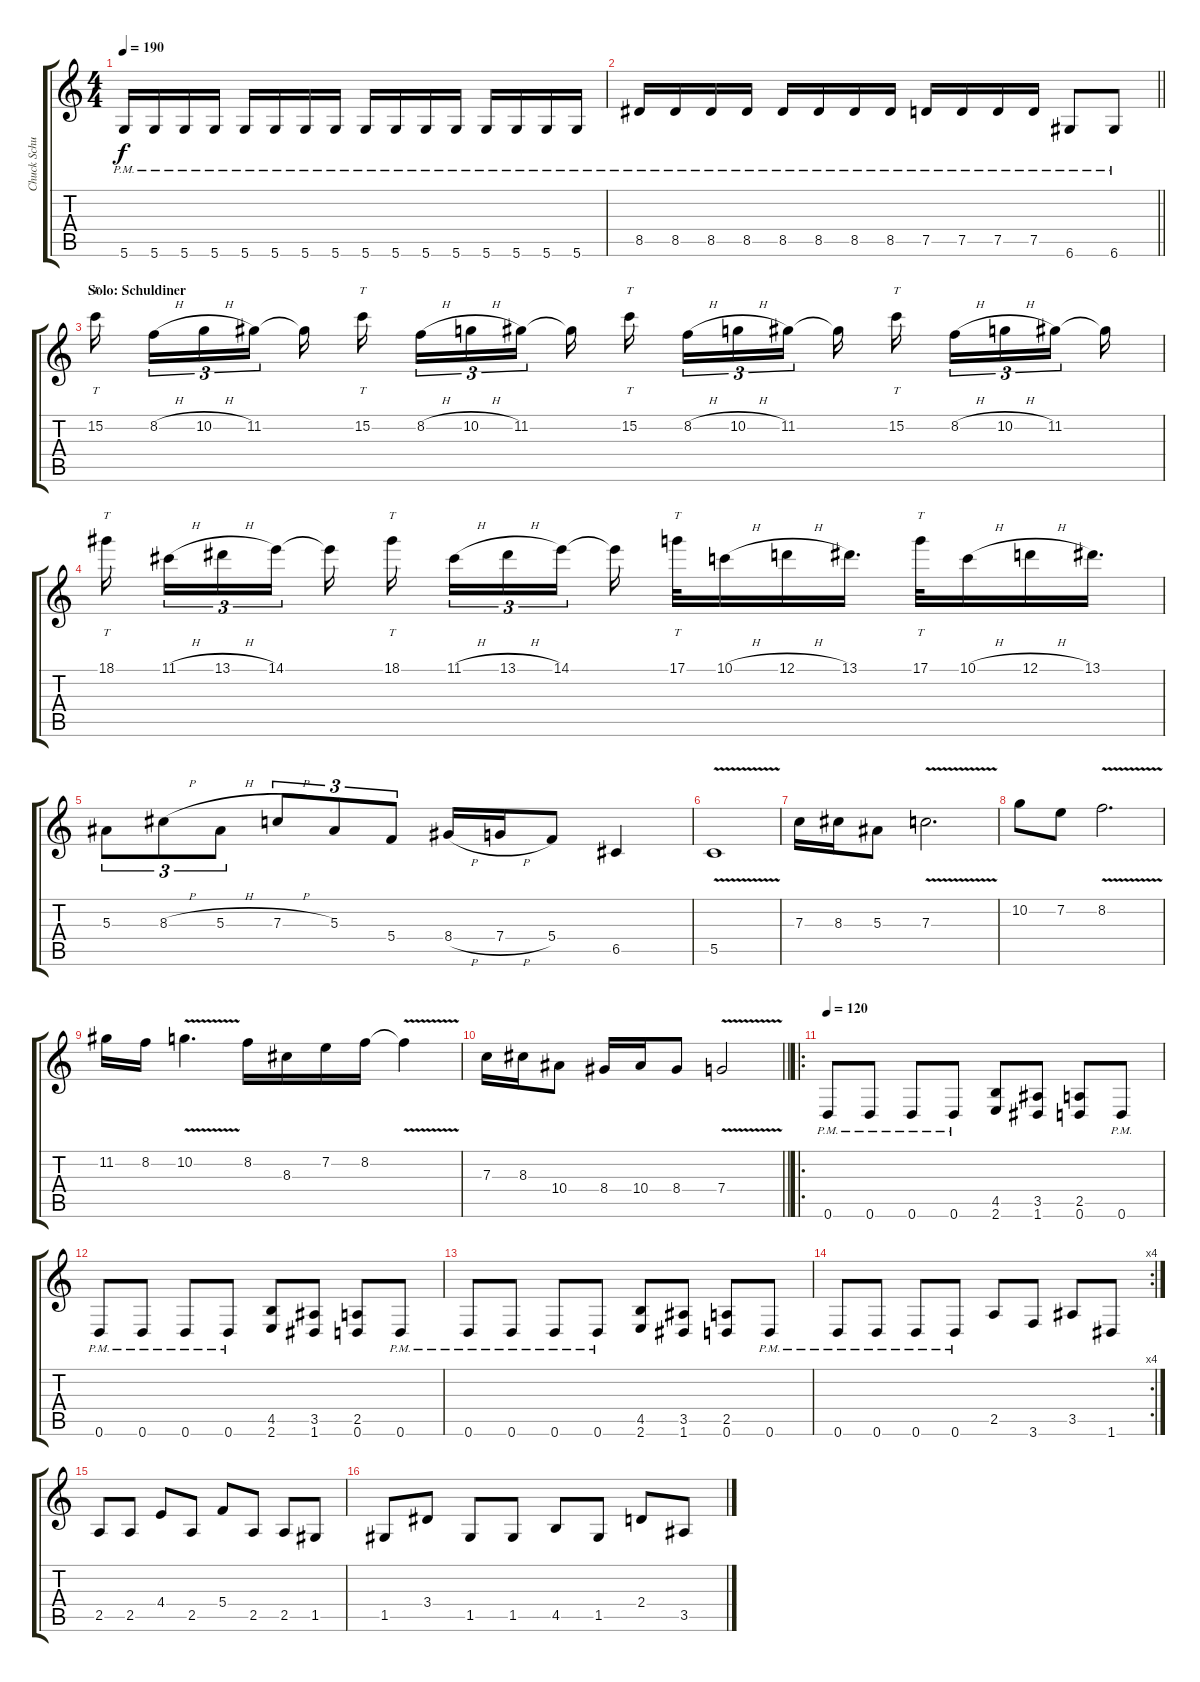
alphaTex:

\track ("Chuck Schuldiner" "Chuck Schu") {instrument distortionguitar}
\staff {score tabs}
\tuning (D4 A3 F3 C3 G2 D2) {hide}
\ts (4 4)
\tempo 190
\clef g2
\ks c
5.6{pm}.16{dy f} 5.6{pm}.16 5.6{pm}.16 5.6{pm}.16 5.6{pm}.16 5.6{pm}.16 5.6{pm}.16 5.6{pm}.16 5.6{pm}.16 5.6{pm}.16 5.6{pm}.16 5.6{pm}.16 5.6{pm}.16 5.6{pm}.16 5.6{pm}.16 5.6{pm}.16 |
\barLineRight lightlight
8.5{pm}.16 8.5{pm}.16 8.5{pm}.16 8.5{pm}.16 8.5{pm}.16 8.5{pm}.16 8.5{pm}.16 8.5{pm}.16 7.5{pm}.16 7.5{pm}.16 7.5{pm}.16 7.5{pm}.16 6.6{pm}.8 6.6{pm}.8 |
\section ("" "Solo: Schuldiner")
15.2.16{tt beam splitsecondary} 8.2{h}.16{tu (3 2)} 10.2{h}.16{tu (3 2)} 11.2.16{tu (3 2) beam splitsecondary} 11.2{t}.16 15.2.16{tt beam splitsecondary} 8.2{h}.16{tu (3 2)} 10.2{h}.16{tu (3 2)} 11.2.16{tu (3 2) beam splitsecondary} 11.2{t}.16 15.2.16{tt beam splitsecondary} 8.2{h}.16{tu (3 2)} 10.2{h}.16{tu (3 2)} 11.2.16{tu (3 2) beam splitsecondary} 11.2{t}.16 15.2.16{tt beam splitsecondary} 8.2{h}.16{tu (3 2)} 10.2{h}.16{tu (3 2)} 11.2.16{tu (3 2) beam splitsecondary} 11.2{t}.16 |
18.1.16{tt beam splitsecondary} 11.1{h}.16{tu (3 2)} 13.1{h}.16{tu (3 2)} 14.1.16{tu (3 2) beam splitsecondary} 14.1{t}.16 18.1.16{tt beam splitsecondary} 11.1{h}.16{tu (3 2)} 13.1{h}.16{tu (3 2)} 14.1.16{tu (3 2) beam splitsecondary} 14.1{t}.16 17.1.32{tt} 10.1{h}.16 12.1{h}.16 13.1.16{d} 17.1.32{tt} 10.1{h}.16 12.1{h}.16 13.1.16{d} |
5.3.8{tu (3 2)} 8.3{h}.8{tu (3 2)} 5.3{h}.8{tu (3 2)} 7.3{h}.8{tu (3 2)} 5.3.8{tu (3 2)} 5.4.8{tu (3 2)} 8.4{h}.16 7.4{h}.16 5.4.8 6.5.4 |
5.5{v}.1 |
7.3.16 8.3.16 5.3.8 7.3{v}.2{d} |
10.2.8 7.2.8 8.2{v}.2{d} |
11.2.16 8.2.16 10.2{v}.4{d} 8.2.16 8.3.16 7.2.16 8.2.16 8.2{v t}.4 |
\barLineRight lightlight
7.3.16 8.3.16 10.4.8 8.4.16 10.4.16 8.4.8 7.4{v}.2 |
\ro
\tempo 120
0.6{pm}.8 0.6{pm}.8 0.6{pm}.8 0.6{pm}.8 (4.5 2.6).8 (3.5 1.6).8 (2.5 0.6).8 0.6{pm}.8 |
0.6{pm}.8 0.6{pm}.8 0.6{pm}.8 0.6{pm}.8 (4.5 2.6).8 (3.5 1.6).8 (2.5 0.6).8 0.6{pm}.8 |
0.6{pm}.8 0.6{pm}.8 0.6{pm}.8 0.6{pm}.8 (4.5 2.6).8 (3.5 1.6).8 (2.5 0.6).8 0.6{pm}.8 |
\rc 4
0.6{pm}.8 0.6{pm}.8 0.6{pm}.8 0.6{pm}.8 2.5.8 3.6.8 3.5.8 1.6.8 |
2.5.8 2.5.8 4.4.8 2.5.8 5.4.8 2.5.8 2.5.8 1.5.8 |
1.5.8 3.4.8 1.5.8 1.5.8 4.5.8 1.5.8 2.4.8 3.5.8
